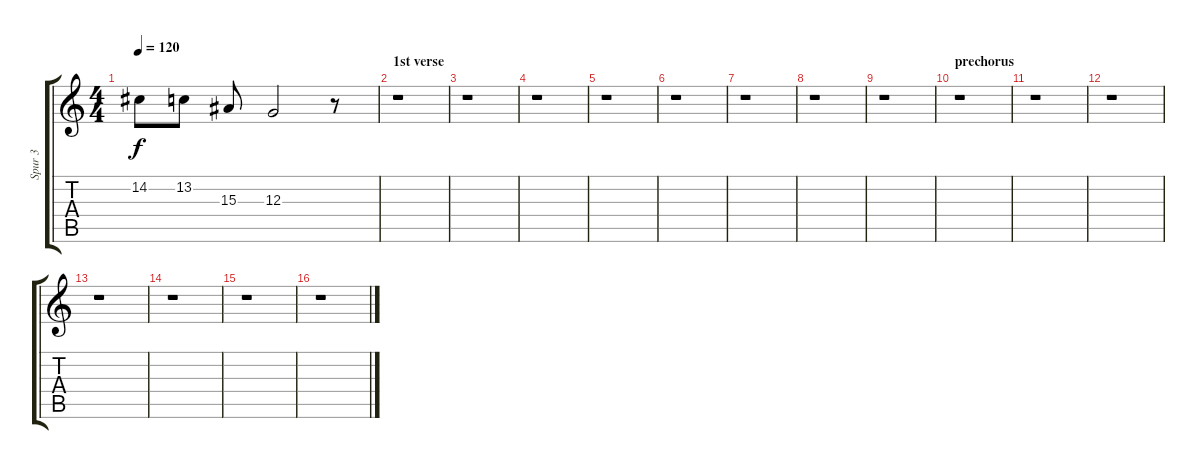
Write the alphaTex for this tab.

\track ("Spur 3" "Spur 3") {instrument lead2sawtooth}
\staff {score tabs}
\tuning (E4 B3 G3 D3 A2 E2) {hide}
\ts (4 4)
\tempo 120
\clef g2
\ks c
14.2.8{dy f} 13.2.8 15.3.8 12.3.2 r.8 |
\section ("" "1st verse")
r.1 |
r.1 |
r.1 |
r.1 |
r.1 |
r.1 |
r.1 |
r.1 |
\section ("" "prechorus")
r.1 |
r.1 |
r.1 |
r.1 |
r.1 |
r.1 |
r.1
